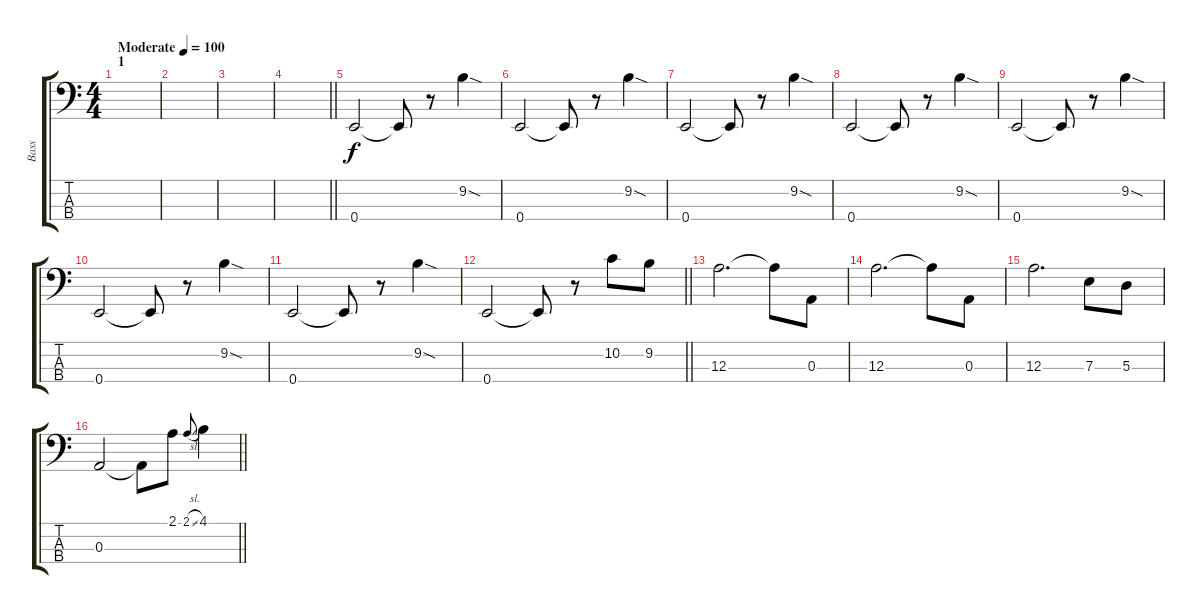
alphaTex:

\track ("Bass" "Bass") {instrument electricbassfinger}
\staff {score tabs}
\tuning (G2 D2 A1 E1) {hide}
\ts (4 4)
\section ("" "1")
\tempo (100 "Moderate")
\clef f4
\ks c
|
|
|
\barLineRight lightlight
|
\section ("" "")
0.4.2 0.4{t}.8 r.8 9.2{sod}.4 |
0.4.2 0.4{t}.8 r.8 9.2{sod}.4 |
0.4.2 0.4{t}.8 r.8 9.2{sod}.4 |
0.4.2 0.4{t}.8 r.8 9.2{sod}.4 |
0.4.2 0.4{t}.8 r.8 9.2{sod}.4 |
0.4.2 0.4{t}.8 r.8 9.2{sod}.4 |
0.4.2 0.4{t}.8 r.8 9.2{sod}.4 |
\barLineRight lightlight
0.4.2 0.4{t}.8 r.8 10.2.8 9.2.8 |
\section ("" "")
12.3.2{d} 12.3{t}.8 0.3.8 |
12.3.2{d} 12.3{t}.8 0.3.8 |
12.3.2{d} 7.3.8 5.3.8 |
\barLineRight lightlight
0.3.2 0.3{t}.8 2.1.8 2.1{sl}.8{gr onbeat} 4.1.4
